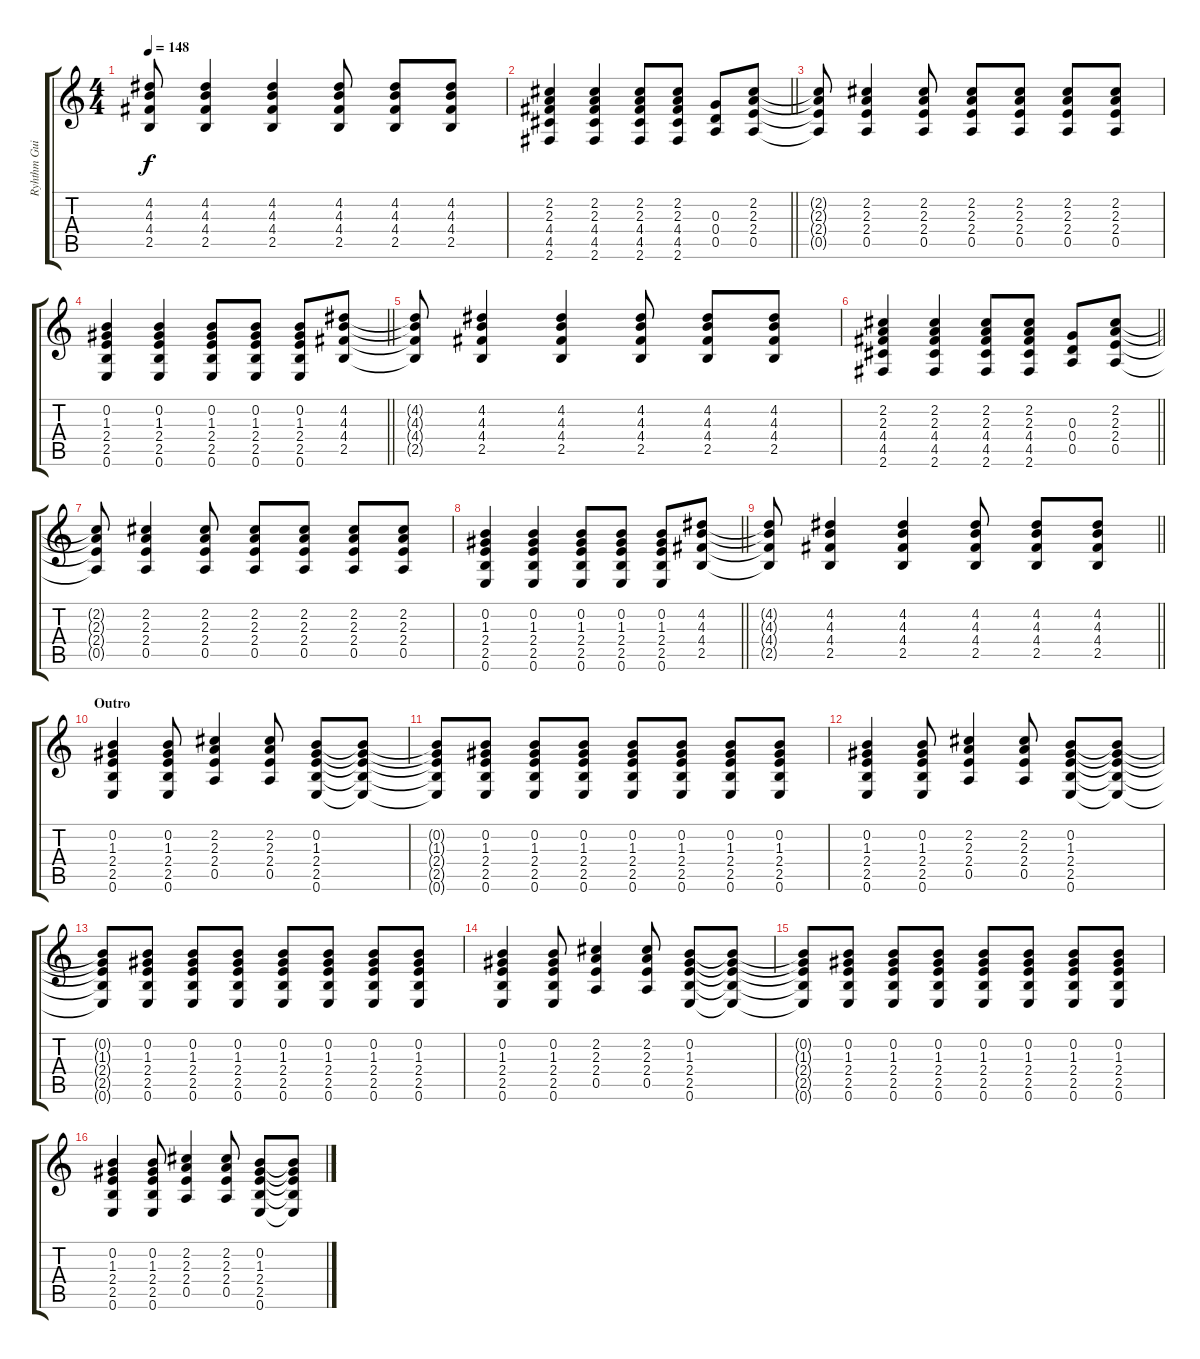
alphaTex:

\track ("Ryhthm Guitar" "Ryhthm Gui") {instrument overdrivenguitar}
\staff {score tabs}
\tuning (E4 B3 G3 D3 A2 E2) {hide}
\ts (4 4)
\tempo 148
\clef g2
\ks c
(4.2{t} 4.3{t} 4.4{t} 2.5{t}).8{dy f} (4.2 4.3 4.4 2.5).4 (4.2 4.3 4.4 2.5).4 (4.2 4.3 4.4 2.5).8 (4.2 4.3 4.4 2.5).8 (4.2 4.3 4.4 2.5).8 |
\barLineRight lightlight
(2.2 2.3 4.4 4.5 2.6).4 (2.2 2.3 4.4 4.5 2.6).4 (2.2 2.3 4.4 4.5 2.6).8 (2.2 2.3 4.4 4.5 2.6).8 (0.3 0.4 0.5).8 (2.2 2.3 2.4 0.5).8 |
(2.2{t} 2.3{t} 2.4{t} 0.5{t}).8 (2.2 2.3 2.4 0.5).4 (2.2 2.3 2.4 0.5).8 (2.2 2.3 2.4 0.5).8 (2.2 2.3 2.4 0.5).8 (2.2 2.3 2.4 0.5).8 (2.2 2.3 2.4 0.5).8 |
\barLineRight lightlight
(0.2 1.3 2.4 2.5 0.6).4 (0.2 1.3 2.4 2.5 0.6).4 (0.2 1.3 2.4 2.5 0.6).8 (0.2 1.3 2.4 2.5 0.6).8 (0.2 1.3 2.4 2.5 0.6).8 (4.2 4.3 4.4 2.5).8 |
(4.2{t} 4.3{t} 4.4{t} 2.5{t}).8 (4.2 4.3 4.4 2.5).4 (4.2 4.3 4.4 2.5).4 (4.2 4.3 4.4 2.5).8 (4.2 4.3 4.4 2.5).8 (4.2 4.3 4.4 2.5).8 |
\barLineRight lightlight
(2.2 2.3 4.4 4.5 2.6).4 (2.2 2.3 4.4 4.5 2.6).4 (2.2 2.3 4.4 4.5 2.6).8 (2.2 2.3 4.4 4.5 2.6).8 (0.3 0.4 0.5).8 (2.2 2.3 2.4 0.5).8 |
(2.2{t} 2.3{t} 2.4{t} 0.5{t}).8 (2.2 2.3 2.4 0.5).4 (2.2 2.3 2.4 0.5).8 (2.2 2.3 2.4 0.5).8 (2.2 2.3 2.4 0.5).8 (2.2 2.3 2.4 0.5).8 (2.2 2.3 2.4 0.5).8 |
\barLineRight lightlight
(0.2 1.3 2.4 2.5 0.6).4 (0.2 1.3 2.4 2.5 0.6).4 (0.2 1.3 2.4 2.5 0.6).8 (0.2 1.3 2.4 2.5 0.6).8 (0.2 1.3 2.4 2.5 0.6).8 (4.2 4.3 4.4 2.5).8 |
\barLineRight lightlight
(4.2{t} 4.3{t} 4.4{t} 2.5{t}).8 (4.2 4.3 4.4 2.5).4 (4.2 4.3 4.4 2.5).4 (4.2 4.3 4.4 2.5).8 (4.2 4.3 4.4 2.5).8 (4.2 4.3 4.4 2.5).8 |
\section ("" "Outro")
(0.2 1.3 2.4 2.5 0.6).4 (0.2 1.3 2.4 2.5 0.6).8 (2.2 2.3 2.4 0.5).4 (2.2 2.3 2.4 0.5).8 (0.2 1.3 2.4 2.5 0.6).8 (0.2{t} 1.3{t} 2.4{t} 2.5{t} 0.6{t}).8 |
(0.2{t} 1.3{t} 2.4{t} 2.5{t} 0.6{t}).8 (0.2 1.3 2.4 2.5 0.6).8 (0.2 1.3 2.4 2.5 0.6).8 (0.2 1.3 2.4 2.5 0.6).8 (0.2 1.3 2.4 2.5 0.6).8 (0.2 1.3 2.4 2.5 0.6).8 (0.2 1.3 2.4 2.5 0.6).8 (0.2 1.3 2.4 2.5 0.6).8 |
(0.2 1.3 2.4 2.5 0.6).4 (0.2 1.3 2.4 2.5 0.6).8 (2.2 2.3 2.4 0.5).4 (2.2 2.3 2.4 0.5).8 (0.2 1.3 2.4 2.5 0.6).8 (0.2{t} 1.3{t} 2.4{t} 2.5{t} 0.6{t}).8 |
(0.2{t} 1.3{t} 2.4{t} 2.5{t} 0.6{t}).8 (0.2 1.3 2.4 2.5 0.6).8 (0.2 1.3 2.4 2.5 0.6).8 (0.2 1.3 2.4 2.5 0.6).8 (0.2 1.3 2.4 2.5 0.6).8 (0.2 1.3 2.4 2.5 0.6).8 (0.2 1.3 2.4 2.5 0.6).8 (0.2 1.3 2.4 2.5 0.6).8 |
(0.2 1.3 2.4 2.5 0.6).4 (0.2 1.3 2.4 2.5 0.6).8 (2.2 2.3 2.4 0.5).4 (2.2 2.3 2.4 0.5).8 (0.2 1.3 2.4 2.5 0.6).8 (0.2{t} 1.3{t} 2.4{t} 2.5{t} 0.6{t}).8 |
(0.2{t} 1.3{t} 2.4{t} 2.5{t} 0.6{t}).8 (0.2 1.3 2.4 2.5 0.6).8 (0.2 1.3 2.4 2.5 0.6).8 (0.2 1.3 2.4 2.5 0.6).8 (0.2 1.3 2.4 2.5 0.6).8 (0.2 1.3 2.4 2.5 0.6).8 (0.2 1.3 2.4 2.5 0.6).8 (0.2 1.3 2.4 2.5 0.6).8 |
(0.2 1.3 2.4 2.5 0.6).4 (0.2 1.3 2.4 2.5 0.6).8 (2.2 2.3 2.4 0.5).4 (2.2 2.3 2.4 0.5).8 (0.2 1.3 2.4 2.5 0.6).8 (0.2{t} 1.3{t} 2.4{t} 2.5{t} 0.6{t}).8
